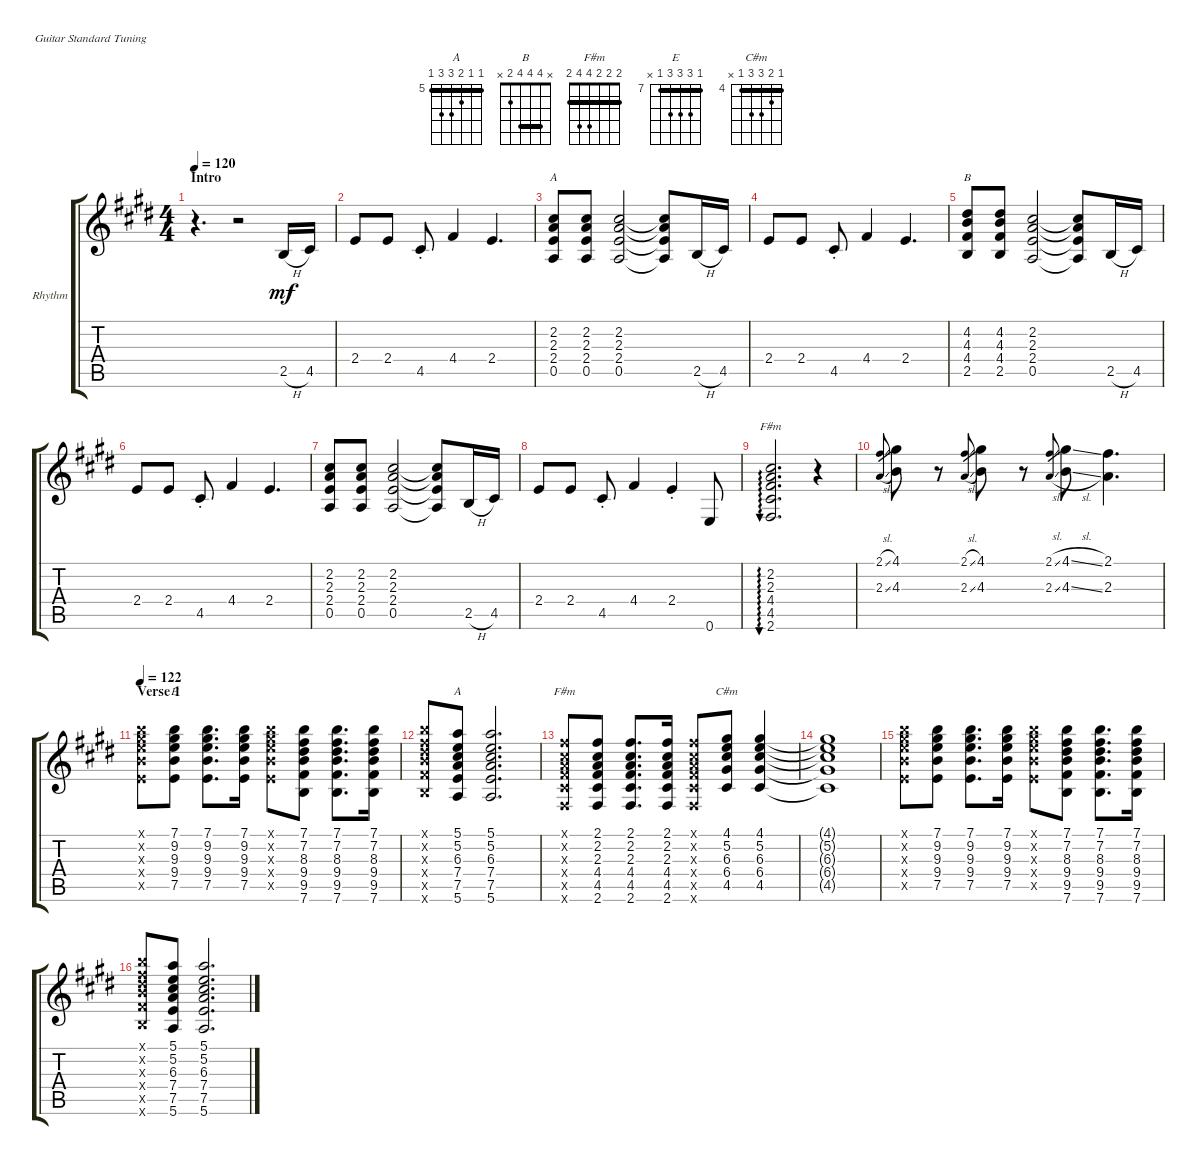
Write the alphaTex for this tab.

\defaultSystemsLayout 4
\bracketExtendMode groupsimilarinstruments
\firstSystemTrackNameOrientation horizontal
\otherSystemsTrackNameOrientation horizontal
\track ("Rhythm Guitar (Frank Zappa)" "Rhythm") {instrument overdrivenguitar}
\staff {score tabs}
\tuning (E4 B3 G3 D3 A2 E2)
\chord ("A" x 2 2 2 0 x) {barre (2 2)}
\chord ("B" x 4 4 4 2 x) {barre (4 4)}
\chord ("F#m" x 2 2 4 4 2) {barre (2 2)}
\chord ("E" 7 9 9 9 7 x) {firstfret 7 barre 7}
\chord ("A" 5 5 6 7 7 5) {firstfret 5 barre (5 5)}
\chord ("F#m" 2 2 2 4 4 2) {barre (2 2 2)}
\chord ("C#m" 4 5 6 6 4 x) {firstfret 4 barre 4}
\ts (4 4)
\section ("" "Intro")
\ac
\tempo 120
\clef g2
\ks e
r.4{d dy mf instrument overdrivenguitar} r.2 2.5{h}.16 4.5.16 |
2.4.8 2.4.8 4.5{st}.8 4.4.4 2.4.4{d} |
(0.5 2.4 2.3 2.2).8{ch "A"} (0.5 2.4 2.3 2.2).8 (0.5 2.4 2.3 2.2).2 (2.4{t} 2.3{t} 2.2{t} 0.5{t}).8 2.5{h}.16 4.5.16 |
2.4.8 2.4.8 4.5{st}.8 4.4.4 2.4.4{d} |
(2.5 4.4 4.3 4.2).8{ch "B"} (2.5 4.4 4.3 4.2).8 (0.5 2.4 2.3 2.2).2 (2.4{t} 2.3{t} 2.2{t} 0.5{t}).8 2.5{h}.16 4.5.16 |
2.4.8 2.4.8 4.5{st}.8 4.4.4 2.4.4{d} |
(0.5 2.4 2.3 2.2).8 (0.5 2.4 2.3 2.2).8 (0.5 2.4 2.3 2.2).2 (2.4{t} 2.3{t} 2.2{t} 0.5{t}).8 2.5{h}.16 4.5.16 |
2.4.8 2.4.8 4.5{st}.8 4.4.4 2.4{st}.4 0.6.8 |
(2.6 4.5 4.4 2.3 2.2).2{d au 0 ch "F#m"} r.4 |
(2.1{sl} 2.3{sl}).8{gr} (4.1 4.3).8 r.8 (2.1{sl} 2.3{sl}).8{gr} (4.1 4.3).8 r.8 (2.1{sl} 2.3{sl}).8{gr} (4.1{sl} 4.3{sl}).8 (2.1 2.3).4{d} |
\section ("" "Verse 1")
\tempo 122
(7.5{x} 9.4{x} 9.3{x} 9.2{x} 7.1{x}).8 (7.5 9.4 9.3 9.2 7.1).8{ch "E"} (7.5 9.4 9.3 9.2 7.1).8{d} (7.5 9.4 9.3 9.2 7.1).16 (7.5{x} 9.4{x} 9.3{x} 9.2{x} 7.1{x}).8 (7.6 9.5 9.4 8.3 7.2 7.1).8 (7.6 9.5 9.4 8.3 7.2 7.1).8{d} (7.6 9.5 9.4 8.3 7.2 7.1).16 |
(7.6{x} 9.5{x} 9.4{x} 8.3{x} 7.2{x} 7.1{x}).8 (5.6 7.5 7.4 6.3 5.2 5.1).8{ch "A"} (5.6 7.5 7.4 6.3 5.2 5.1).2{d} |
(2.6{x} 4.5{x} 4.4{x} 2.3{x} 2.2{x} 2.1{x}).8{ch "F#m"} (2.6 4.5 4.4 2.3 2.2 2.1).8 (2.6 4.5 4.4 2.3 2.2 2.1).8{d} (2.6 4.5 4.4 2.3 2.2 2.1).16 (2.6{x} 4.5{x} 4.4{x} 2.3{x} 2.2{x} 2.1{x}).8 (4.5 6.4 6.3 5.2 4.1).8{ch "C#m"} (4.5 6.4 6.3 5.2 4.1).4 |
(4.5{t} 6.4{t} 6.3{t} 5.2{t} 4.1{t}).1 |
(7.5{x} 9.4{x} 9.3{x} 9.2{x} 7.1{x}).8 (7.5 9.4 9.3 9.2 7.1).8 (7.5 9.4 9.3 9.2 7.1).8{d} (7.5 9.4 9.3 9.2 7.1).16 (7.5{x} 9.4{x} 9.3{x} 9.2{x} 7.1{x}).8 (7.6 9.5 9.4 8.3 7.2 7.1).8 (7.6 9.5 9.4 8.3 7.2 7.1).8{d} (7.6 9.5 9.4 8.3 7.2 7.1).16 |
(7.6{x} 9.5{x} 9.4{x} 8.3{x} 7.2{x} 7.1{x}).8 (5.6 7.5 7.4 6.3 5.2 5.1).8 (5.6 7.5 7.4 6.3 5.2 5.1).2{d}
